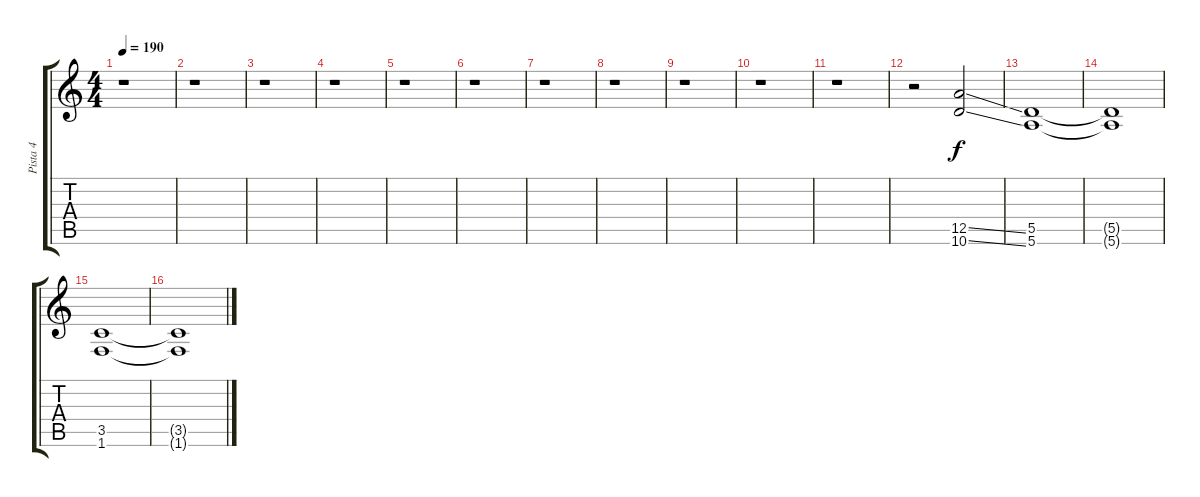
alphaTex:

\track ("Pista 4" "Pista 4") {instrument distortionguitar}
\staff {score tabs}
\tuning (E4 B3 G3 D3 A2 E2) {hide}
\ts (4 4)
\tempo 190
\clef g2
\ks c
r.1{dy f} |
r.1 |
r.1 |
r.1 |
r.1 |
r.1 |
r.1 |
r.1 |
r.1 |
r.1 |
r.1 |
r.2 (12.5{ss} 10.6{ss}).2 |
(5.5 5.6).1 |
(5.5{t} 5.6{t}).1 |
(3.5 1.6).1 |
(3.5{t} 1.6{t}).1
